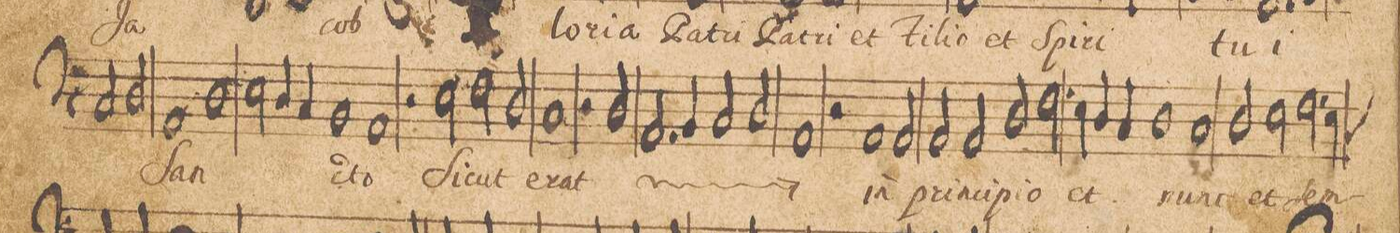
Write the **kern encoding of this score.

**kern	**text	**text
*I"[BASSVS.]	*	*
*clefF4	*	*
*k[]	*	*
*met(c|)	*	*
*M2/1	*	*
2C/	.	.
2D/	.	.
1AA	ſan-	.
=62-	=62-	=62-
1D	.	.
2E\	.	.
4D/	.	.
4C/	.	.
=63-	=63-	=63-
1BB	.	.
1AA	-cto	.
=64-	=64-	=64-
2r	.	.
2E\	ſic-	.
2F\	-cut	.
2D/	e-	.
=65-	=65-	=65-
1C	-rat	.
2r	.	.
*	*ij	*
2D/	ſic-	.
=66-	=66-	=66-
2.AA/	-cut	.
4BB/	.	.
2C/	e-	.
2D/	.	.
=67-	=67-	=67-
1AA	-rat	.
*	*Xij	*
2r	.	.
1AA/	in-	.
=68-	=68-	=68-
2AA/	-prin-	.
2AA/	-ci-	.
2AA/	-pi-	.
=69-	=69-	=69-
2D/	-o	.
2.F\	et	.
4E\	.	.
4D/	.	.
4C/	.	.
=70-	=70-	=70-
1D	.	.
1C	nunc	.
=71-	=71-	=71-
2D/	et	.
2E\	.	.
2.F\	ſem-	.
*custos:C	*	*
4E\	.	.
=72-	=72-	=72-
*-	*-	*-
